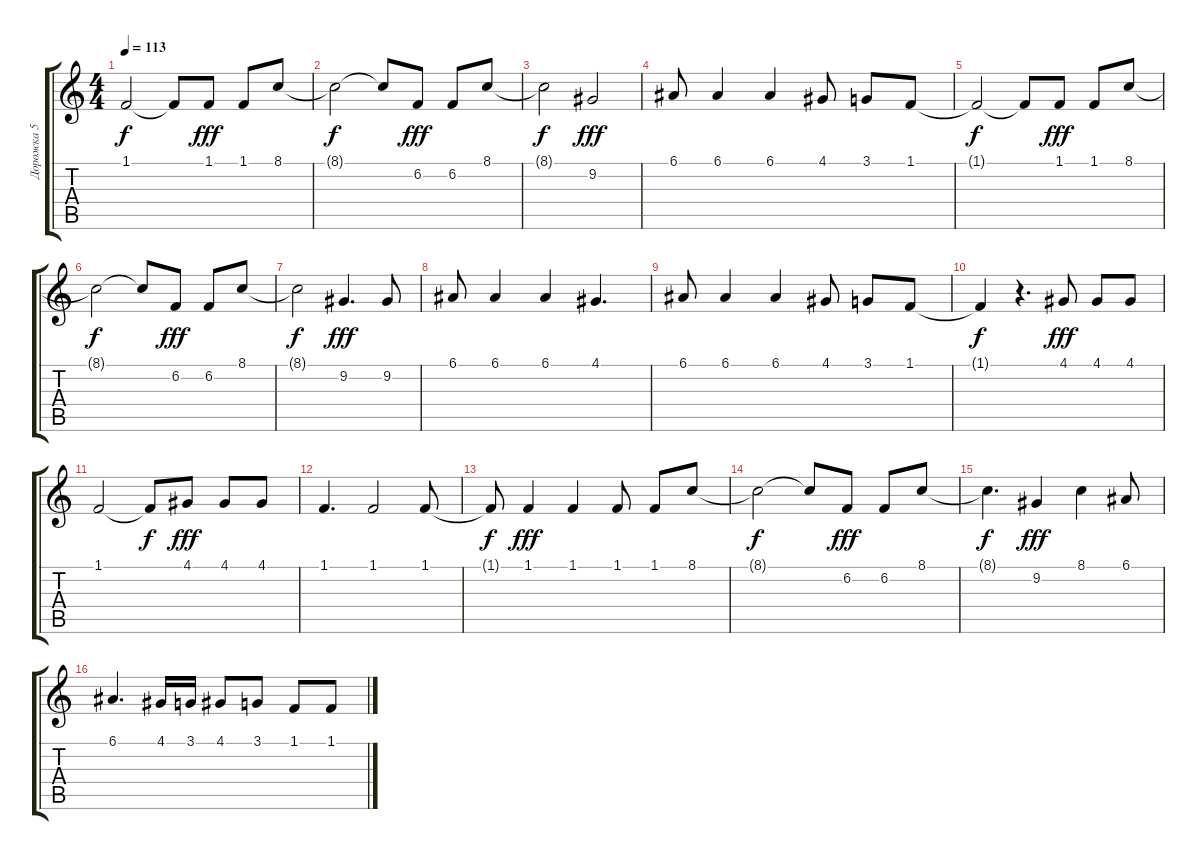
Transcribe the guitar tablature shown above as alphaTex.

\track ("Дорожка 5" "Дорожка 5") {instrument violin}
\staff {score tabs}
\tuning (E4 B3 G3 D3 A2 E2) {hide}
\ts (4 4)
\tempo 113
\clef g2
\ks c
1.1{t}.2{dy f} 1.1{t}.8 1.1.8{dy fff} 1.1.8 8.1.8 |
8.1{t}.2{dy f} 8.1{t}.8 6.2.8{dy fff} 6.2.8 8.1.8 |
8.1{t}.2{dy f} 9.2.2{dy fff} |
6.1.8 6.1.4 6.1.4 4.1.8 3.1.8 1.1.8 |
1.1{t}.2{dy f} 1.1{t}.8 1.1.8{dy fff} 1.1.8 8.1.8 |
8.1{t}.2{dy f} 8.1{t}.8 6.2.8{dy fff} 6.2.8 8.1.8 |
8.1{t}.2{dy f} 9.2.4{d dy fff} 9.2.8 |
6.1.8 6.1.4 6.1.4 4.1.4{d} |
6.1.8 6.1.4 6.1.4 4.1.8 3.1.8 1.1.8 |
1.1{t}.4{dy f} r.4{d} 4.1.8{dy fff} 4.1.8 4.1.8 |
1.1.2 1.1{t}.8{dy f} 4.1.8{dy fff} 4.1.8 4.1.8 |
1.1.4{d} 1.1.2 1.1.8 |
1.1{t}.8{dy f} 1.1.4{dy fff} 1.1.4 1.1.8 1.1.8 8.1.8 |
8.1{t}.2{dy f} 8.1{t}.8 6.2.8{dy fff} 6.2.8 8.1.8 |
8.1{t}.4{d dy f} 9.2.4{dy fff} 8.1.4 6.1.8 |
6.1.4{d} 4.1.16 3.1.16 4.1.8 3.1.8 1.1.8 1.1.8
